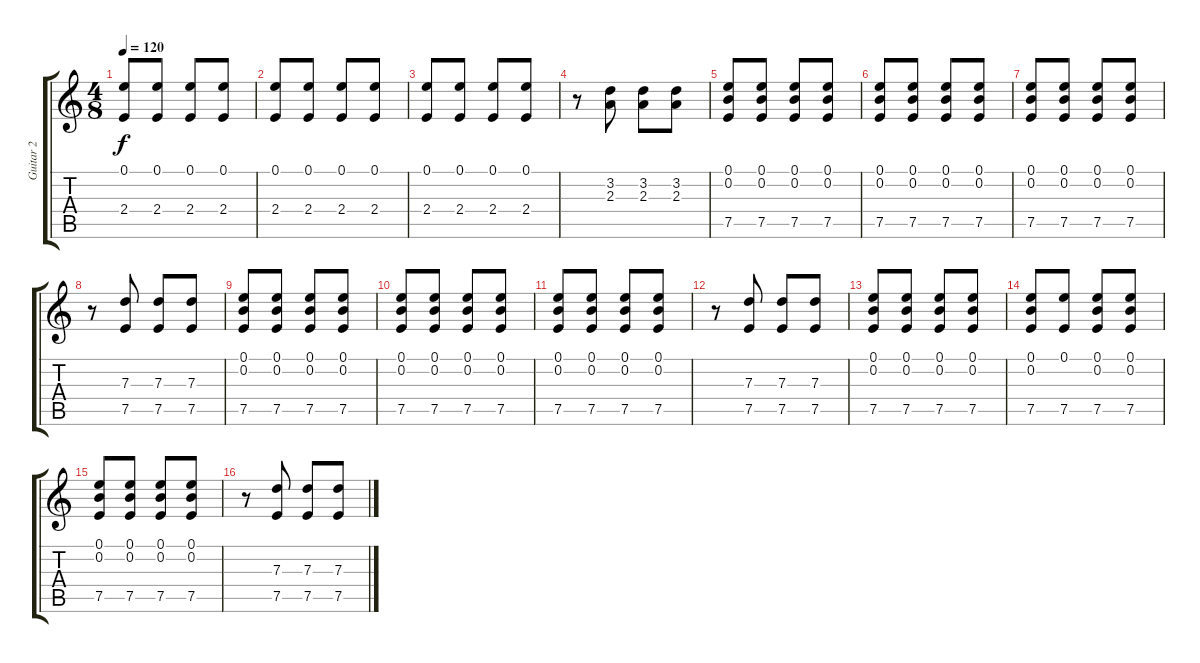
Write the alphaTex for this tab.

\track ("Guitar 2" "Guitar 2") {instrument distortionguitar}
\staff {score tabs}
\tuning (E4 B3 G3 D3 A2 E2) {hide}
\ts (4 8)
\tempo 120
\clef g2
\ks c
(0.1 2.4).8{dy f} (0.1 2.4).8 (0.1 2.4).8 (0.1 2.4).8 |
(0.1 2.4).8 (0.1 2.4).8 (0.1 2.4).8 (0.1 2.4).8 |
(0.1 2.4).8 (0.1 2.4).8 (0.1 2.4).8 (0.1 2.4).8 |
r.8 (3.2 2.3).8 (3.2 2.3).8 (3.2 2.3).8 |
(0.1 0.2 7.5).8 (0.1 0.2 7.5).8 (0.1 0.2 7.5).8 (0.1 0.2 7.5).8 |
(0.1 0.2 7.5).8 (0.1 0.2 7.5).8 (0.1 0.2 7.5).8 (0.1 0.2 7.5).8 |
(0.1 0.2 7.5).8 (0.1 0.2 7.5).8 (0.1 0.2 7.5).8 (0.1 0.2 7.5).8 |
r.8 (7.3 7.5).8 (7.3 7.5).8 (7.3 7.5).8 |
(0.1 0.2 7.5).8 (0.1 0.2 7.5).8 (0.1 0.2 7.5).8 (0.1 0.2 7.5).8 |
(0.1 0.2 7.5).8 (0.1 0.2 7.5).8 (0.1 0.2 7.5).8 (0.1 0.2 7.5).8 |
(0.1 0.2 7.5).8 (0.1 0.2 7.5).8 (0.1 0.2 7.5).8 (0.1 0.2 7.5).8 |
r.8 (7.3 7.5).8 (7.3 7.5).8 (7.3 7.5).8 |
(0.1 0.2 7.5).8 (0.1 0.2 7.5).8 (0.1 0.2 7.5).8 (0.1 0.2 7.5).8 |
(0.1 0.2 7.5).8 (0.1 7.5).8 (0.1 0.2 7.5).8 (0.1 0.2 7.5).8 |
(0.1 0.2 7.5).8 (0.1 0.2 7.5).8 (0.1 0.2 7.5).8 (0.1 0.2 7.5).8 |
r.8 (7.3 7.5).8 (7.3 7.5).8 (7.3 7.5).8
